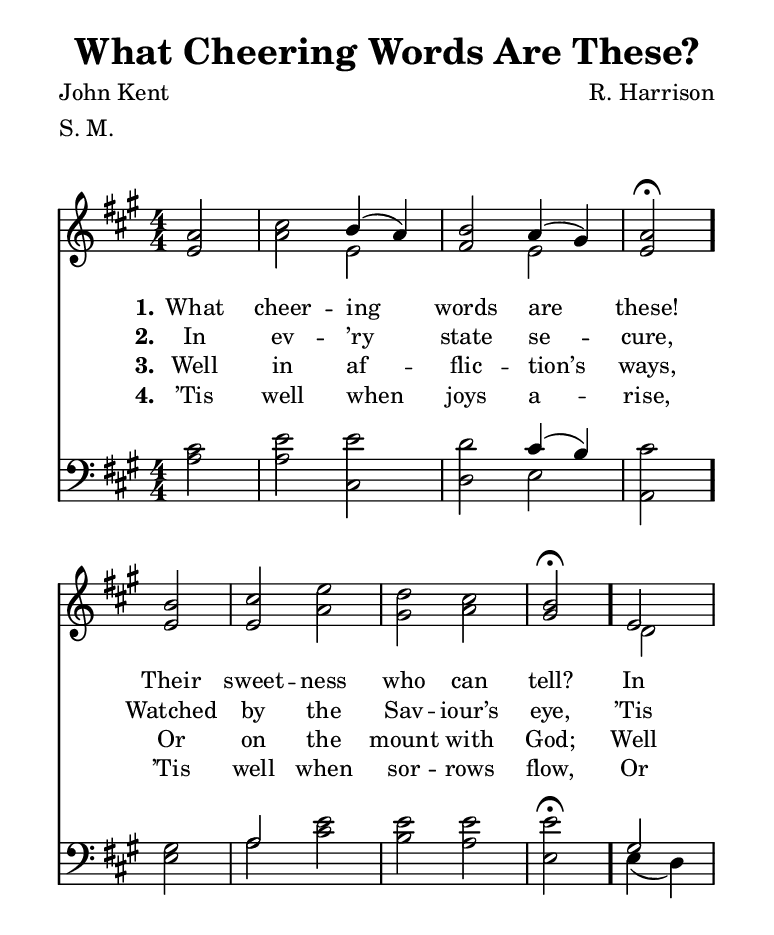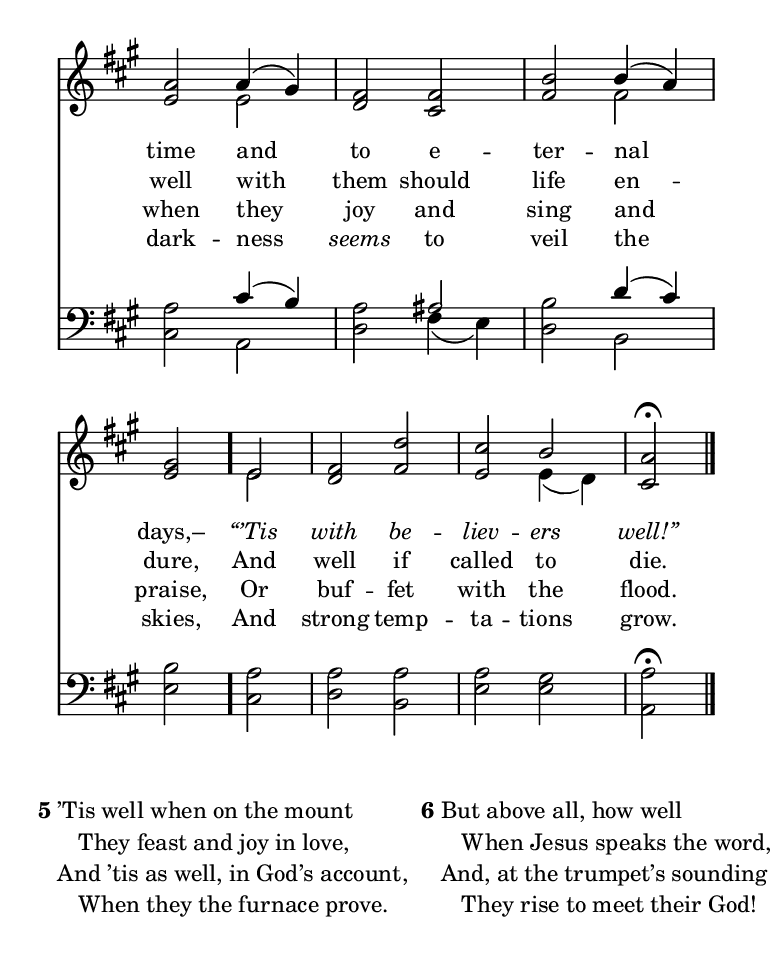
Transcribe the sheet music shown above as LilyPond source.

\include "common/global.ily"
\paper {
  \include "common/paper.ily"
  ragged-bottom = ##t
}

\header{
  hymnnumber = "283"
  title = "What Cheering Words Are These?"
  tunename = "Cambridge"
  meter = "S. M."
  poet = "John Kent"
  composer = "R. Harrison"
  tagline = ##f
}

ta = { \tempo 2=80 }
tb = { \tempo 2=40 }

global = {
  \include "common/overrides.ily"
  \override Staff.TimeSignature.style = #'numbered
  \time 4/4
  \override Score.MetronomeMark.transparent = ##t % hide all fermata changes too
  \ta
  \key a \major
  \partial 2
  \autoBeamOff
}

notesSoprano = {
\global
\relative c'' {

  a2 | cis b4( a) | b2 a4( gis) | \tb a2\fermata \ta
  b2 | cis e | d cis | \tb b\fermata \ta \eogbreak
  e,2 | a a4( gis) | fis2 fis | b b4( a) | gis2
  e2 | fis d' cis b | \tb a\fermata \ta % TODO review this fermata, not in original

  \bar "|."

}
}

notesAlto = {
\global
\relative e' {

  e2 | a e | fis e | e
  e2 | e a | gis a | gis
  d2 | e e | d cis | fis fis | e
  e2 | d fis | e e4( d) | cis2

}
}

notesTenor = {
\global
\relative a {

  cis2 | e e | d cis4( b) | cis2
  gis2 | a e' | e e | e
  gis,2 | a cis4( b) | a2 ais | b d4( cis) | b2
  a2 | a a | a gis | a

}
}

notesBass = {
\global
\relative f {

  a | a cis, | d e | a,
  e'2 | a cis | b a | e\fermata
  e4( d) | cis2 a | d fis4( e) | d2 b | e
  cis2 | d b | e e | a,\fermata

}
}

wordsA = \lyricmode {
\set stanza = "1."

What cheer -- ing words are these! \bar "." % TODO contrast `!` with `?` in title
Their sweet -- ness who can tell? \bar "."
In time and to e -- ter -- nal days,– \bar "."
\italicsOn “’Tis with be -- liev -- ers well!” \italicsOff \bar "."

}

wordsB = \lyricmode {
\set stanza = "2."

In ev -- ’ry state se -- cure,
Watched by the Sav -- iour’s eye,
’Tis well with them should life en -- dure,
And well if called to die.

}

wordsC = \lyricmode {
\set stanza = "3."

Well in af -- flic -- tion’s ways,
Or on the mount with God;
Well when they joy and sing and praise,
Or buf -- fet with the flood.

}

wordsD = \lyricmode {
\set stanza = "4."

’Tis well when joys a -- rise,
’Tis well when sor -- rows flow,
Or dark -- ness \italicsOn seems \italicsOff to veil the skies,
And strong temp -- ta -- tions grow.

}

wordsE = \markuplist {

\line { ’Tis well when on the mount }
\line { { \hspace #2 } They feast and joy in love, }
\line { And ’tis as well, in God’s account, }
\line { { \hspace #2 } When they the furnace prove. }

}

wordsF = \markuplist {

\line { But above all, how well }
\line { { \hspace #2 } When Jesus speaks the word, }
\line { And, at the trumpet’s sounding swell, }
\line { { \hspace #2 } They rise to meet their God! }

}

\score {
  \context ChoirStaff <<
    \context Staff = upper <<
      \set ChoirStaff.systemStartDelimiter = #'SystemStartBar
      \partcombine #'(2 . 9) \notesSoprano \notesAlto
      \context NullVoice = sopranos { \voiceOne << \notesSoprano >> }
      \context NullVoice = altos { \voiceTwo << \notesAlto >> }
      \context Lyrics = one   \lyricsto sopranos \wordsA
      \context Lyrics = two   \lyricsto sopranos \wordsB
      \context Lyrics = three \lyricsto sopranos \wordsC
      \context Lyrics = four  \lyricsto sopranos \wordsD
    >>
    \context Staff = men <<
      \clef bass
      \partcombine #'(2 . 9) \notesTenor \notesBass
      \context NullVoice = tenors { \voiceOne << \notesTenor >> }
      \context NullVoice = basses { \voiceTwo << \notesBass >> }
    >>
  >>
  \layout {
    \include "common/layout.ily"
  }
  \midi{
    \include "common/midi.ily"
  }
}

\noPageBreak

\markup { \fill-line {
  \hspace #0.1
  \line{ \bold 5 \column { \wordsE } }
  \hspace #0.1
  \line{ \bold 6 \column { \wordsF } }
  \hspace #0.1
} }

\version "2.19.49"  % necessary for upgrading to future LilyPond versions.

% vi:set et ts=2 sw=2 ai nocindent syntax=lilypond:
